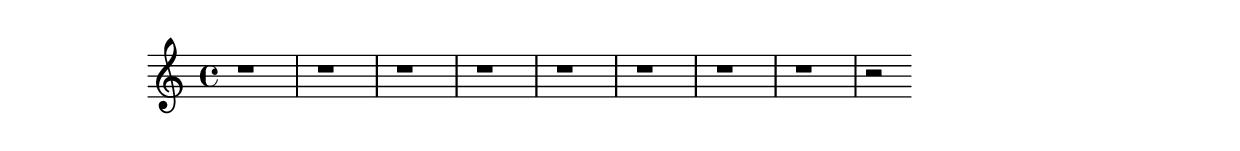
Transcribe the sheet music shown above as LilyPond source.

\version "2.13.53"

\header{
texidoc="

If the @code{Rest_engraver} is replaced by the @code{Completion_rest_engraver},
rests with a duration factor still keep their requested appearance.

"
}

#(set-paper-size "a6")

\layout { ragged-right= ##t }


\new Voice \with {
    \remove "Rest_engraver"
    \consists "Completion_rest_engraver"
} \relative c'{

  r\breve |
  r1*2 |
  r2*4 |
  r8*20
}
